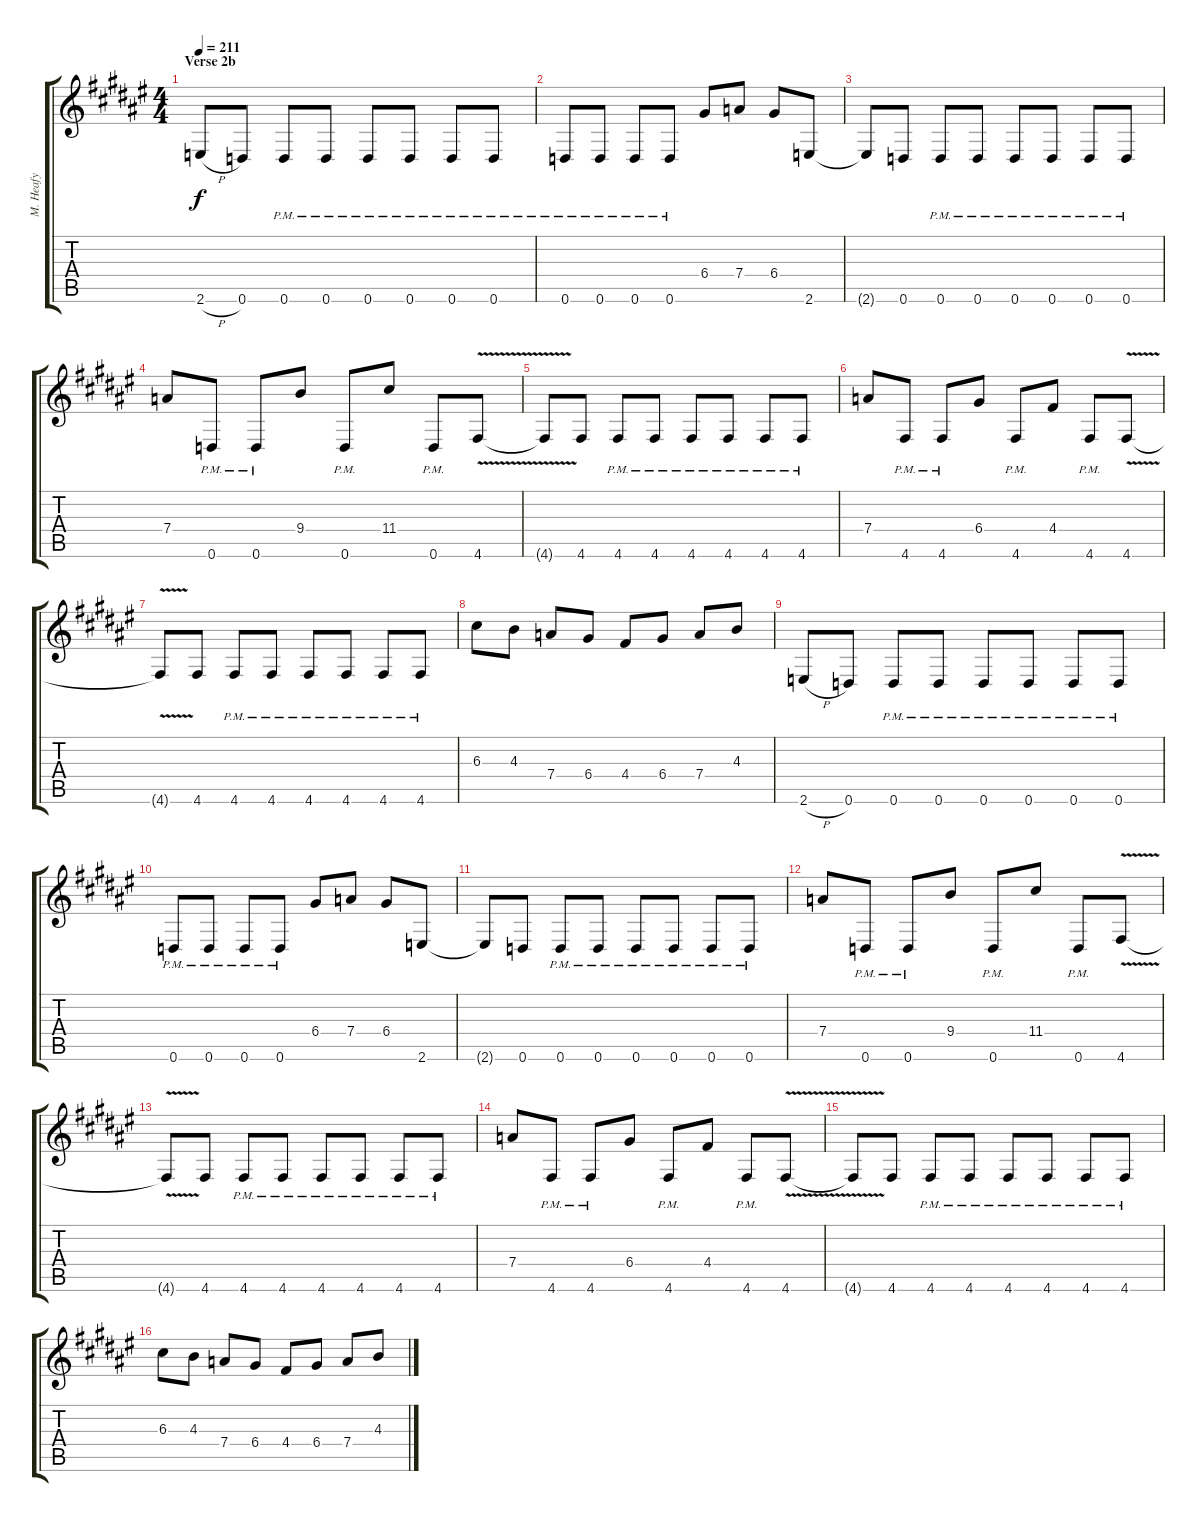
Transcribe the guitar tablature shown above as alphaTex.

\track ("M. Heafy" "M. Heafy") {instrument overdrivenguitar}
\staff {score tabs}
\tuning (E4 B3 G3 D3 A2 D2) {hide}
\ts (4 4)
\section ("" "Verse 2b")
\tempo 211
\clef g2
\ks d#minor
2.6{h}.8{dy f} 0.6.8 0.6{pm}.8 0.6{pm}.8 0.6{pm}.8 0.6{pm}.8 0.6{pm}.8 0.6{pm}.8 |
0.6{pm}.8 0.6{pm}.8 0.6{pm}.8 0.6{pm}.8 6.4.8 7.4.8 6.4.8 2.6.8 |
2.6{t}.8 0.6.8 0.6{pm}.8 0.6{pm}.8 0.6{pm}.8 0.6{pm}.8 0.6{pm}.8 0.6{pm}.8 |
7.4.8 0.6{pm}.8 0.6{pm}.8 9.4.8 0.6{pm}.8 11.4.8 0.6{pm}.8 4.6{v}.8 |
4.6{t}.8 4.6.8 4.6{pm}.8 4.6{pm}.8 4.6{pm}.8 4.6{pm}.8 4.6{pm}.8 4.6{pm}.8 |
7.4.8 4.6{pm}.8 4.6{pm}.8 6.4.8 4.6{pm}.8 4.4.8 4.6{pm}.8 4.6{v}.8 |
4.6{t}.8 4.6.8 4.6{pm}.8 4.6{pm}.8 4.6{pm}.8 4.6{pm}.8 4.6{pm}.8 4.6{pm}.8 |
6.3.8 4.3.8 7.4.8 6.4.8 4.4.8 6.4.8 7.4.8 4.3.8 |
2.6{h}.8 0.6.8 0.6{pm}.8 0.6{pm}.8 0.6{pm}.8 0.6{pm}.8 0.6{pm}.8 0.6{pm}.8 |
0.6{pm}.8 0.6{pm}.8 0.6{pm}.8 0.6{pm}.8 6.4.8 7.4.8 6.4.8 2.6.8 |
2.6{t}.8 0.6.8 0.6{pm}.8 0.6{pm}.8 0.6{pm}.8 0.6{pm}.8 0.6{pm}.8 0.6{pm}.8 |
7.4.8 0.6{pm}.8 0.6{pm}.8 9.4.8 0.6{pm}.8 11.4.8 0.6{pm}.8 4.6{v}.8 |
4.6{t}.8 4.6.8 4.6{pm}.8 4.6{pm}.8 4.6{pm}.8 4.6{pm}.8 4.6{pm}.8 4.6{pm}.8 |
7.4.8 4.6{pm}.8 4.6{pm}.8 6.4.8 4.6{pm}.8 4.4.8 4.6{pm}.8 4.6{v}.8 |
4.6{t}.8 4.6.8 4.6{pm}.8 4.6{pm}.8 4.6{pm}.8 4.6{pm}.8 4.6{pm}.8 4.6{pm}.8 |
6.3.8 4.3.8 7.4.8 6.4.8 4.4.8 6.4.8 7.4.8 4.3.8
